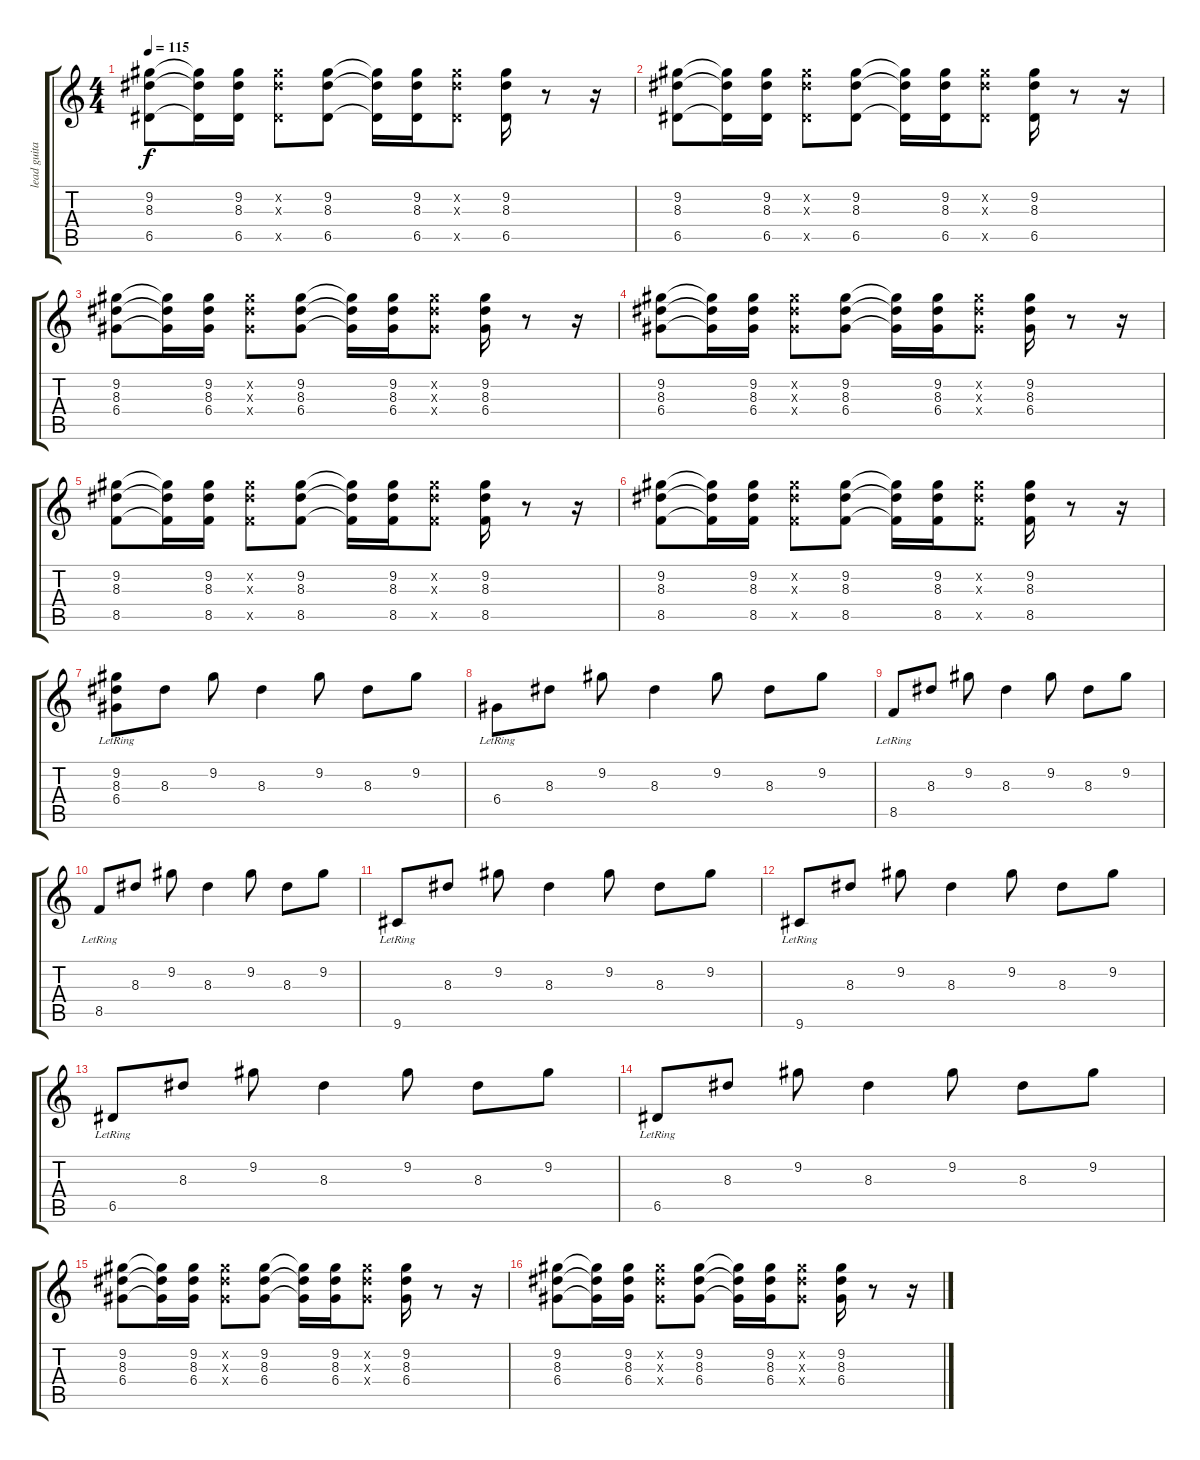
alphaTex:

\track ("lead guitar" "lead guita") {instrument electricguitarclean}
\staff {score tabs}
\tuning (E4 B3 G3 D3 A2 E2) {hide}
\ts (4 4)
\tempo 115
\clef g2
\ks c
(9.2 8.3 6.5).8{dy f} (9.2{t} 8.3{t} 6.5{t}).16 (9.2 8.3 6.5).16 (9.2{x} 8.3{x} 6.5{x}).8 (9.2 8.3 6.5).8 (9.2{t} 8.3{t} 6.5{t}).16 (9.2 8.3 6.5).16 (9.2{x} 8.3{x} 6.5{x}).8 (9.2 8.3 6.5).16 r.8 r.16 |
(9.2 8.3 6.5).8 (9.2{t} 8.3{t} 6.5{t}).16 (9.2 8.3 6.5).16 (9.2{x} 8.3{x} 6.5{x}).8 (9.2 8.3 6.5).8 (9.2{t} 8.3{t} 6.5{t}).16 (9.2 8.3 6.5).16 (9.2{x} 8.3{x} 6.5{x}).8 (9.2 8.3 6.5).16 r.8 r.16 |
(9.2 8.3 6.4).8 (9.2{t} 8.3{t} 6.4{t}).16 (9.2 8.3 6.4).16 (9.2{x} 8.3{x} 6.4{x}).8 (9.2 8.3 6.4).8 (9.2{t} 8.3{t} 6.4{t}).16 (9.2 8.3 6.4).16 (9.2{x} 8.3{x} 6.4{x}).8 (9.2 8.3 6.4).16 r.8 r.16 |
(9.2 8.3 6.4).8 (9.2{t} 8.3{t} 6.4{t}).16 (9.2 8.3 6.4).16 (9.2{x} 8.3{x} 6.4{x}).8 (9.2 8.3 6.4).8 (9.2{t} 8.3{t} 6.4{t}).16 (9.2 8.3 6.4).16 (9.2{x} 8.3{x} 6.4{x}).8 (9.2 8.3 6.4).16 r.8 r.16 |
(9.2 8.3 8.5).8 (9.2{t} 8.3{t} 8.5{t}).16 (9.2 8.3 8.5).16 (9.2{x} 8.3{x} 8.5{x}).8 (9.2 8.3 8.5).8 (9.2{t} 8.3{t} 8.5{t}).16 (9.2 8.3 8.5).16 (9.2{x} 8.3{x} 8.5{x}).8 (9.2 8.3 8.5).16 r.8 r.16 |
(9.2 8.3 8.5).8 (9.2{t} 8.3{t} 8.5{t}).16 (9.2 8.3 8.5).16 (9.2{x} 8.3{x} 8.5{x}).8 (9.2 8.3 8.5).8 (9.2{t} 8.3{t} 8.5{t}).16 (9.2 8.3 8.5).16 (9.2{x} 8.3{x} 8.5{x}).8 (9.2 8.3 8.5).16 r.8 r.16 |
(9.2{lr} 8.3{lr} 6.4{lr}).8 8.3.8 9.2.8 8.3.4 9.2.8 8.3.8 9.2.8 |
6.4{lr}.8 8.3.8 9.2.8 8.3.4 9.2.8 8.3.8 9.2.8 |
8.5{lr}.8 8.3.8 9.2.8 8.3.4 9.2.8 8.3.8 9.2.8 |
8.5{lr}.8 8.3.8 9.2.8 8.3.4 9.2.8 8.3.8 9.2.8 |
9.6{lr}.8 8.3.8 9.2.8 8.3.4 9.2.8 8.3.8 9.2.8 |
9.6{lr}.8 8.3.8 9.2.8 8.3.4 9.2.8 8.3.8 9.2.8 |
6.5{lr}.8 8.3.8 9.2.8 8.3.4 9.2.8 8.3.8 9.2.8 |
6.5{lr}.8 8.3.8 9.2.8 8.3.4 9.2.8 8.3.8 9.2.8 |
(9.2 8.3 6.4).8 (9.2{t} 8.3{t} 6.4{t}).16 (9.2 8.3 6.4).16 (9.2{x} 8.3{x} 6.4{x}).8 (9.2 8.3 6.4).8 (9.2{t} 8.3{t} 6.4{t}).16 (9.2 8.3 6.4).16 (9.2{x} 8.3{x} 6.4{x}).8 (9.2 8.3 6.4).16 r.8 r.16 |
(9.2 8.3 6.4).8 (9.2{t} 8.3{t} 6.4{t}).16 (9.2 8.3 6.4).16 (9.2{x} 8.3{x} 6.4{x}).8 (9.2 8.3 6.4).8 (9.2{t} 8.3{t} 6.4{t}).16 (9.2 8.3 6.4).16 (9.2{x} 8.3{x} 6.4{x}).8 (9.2 8.3 6.4).16 r.8 r.16
